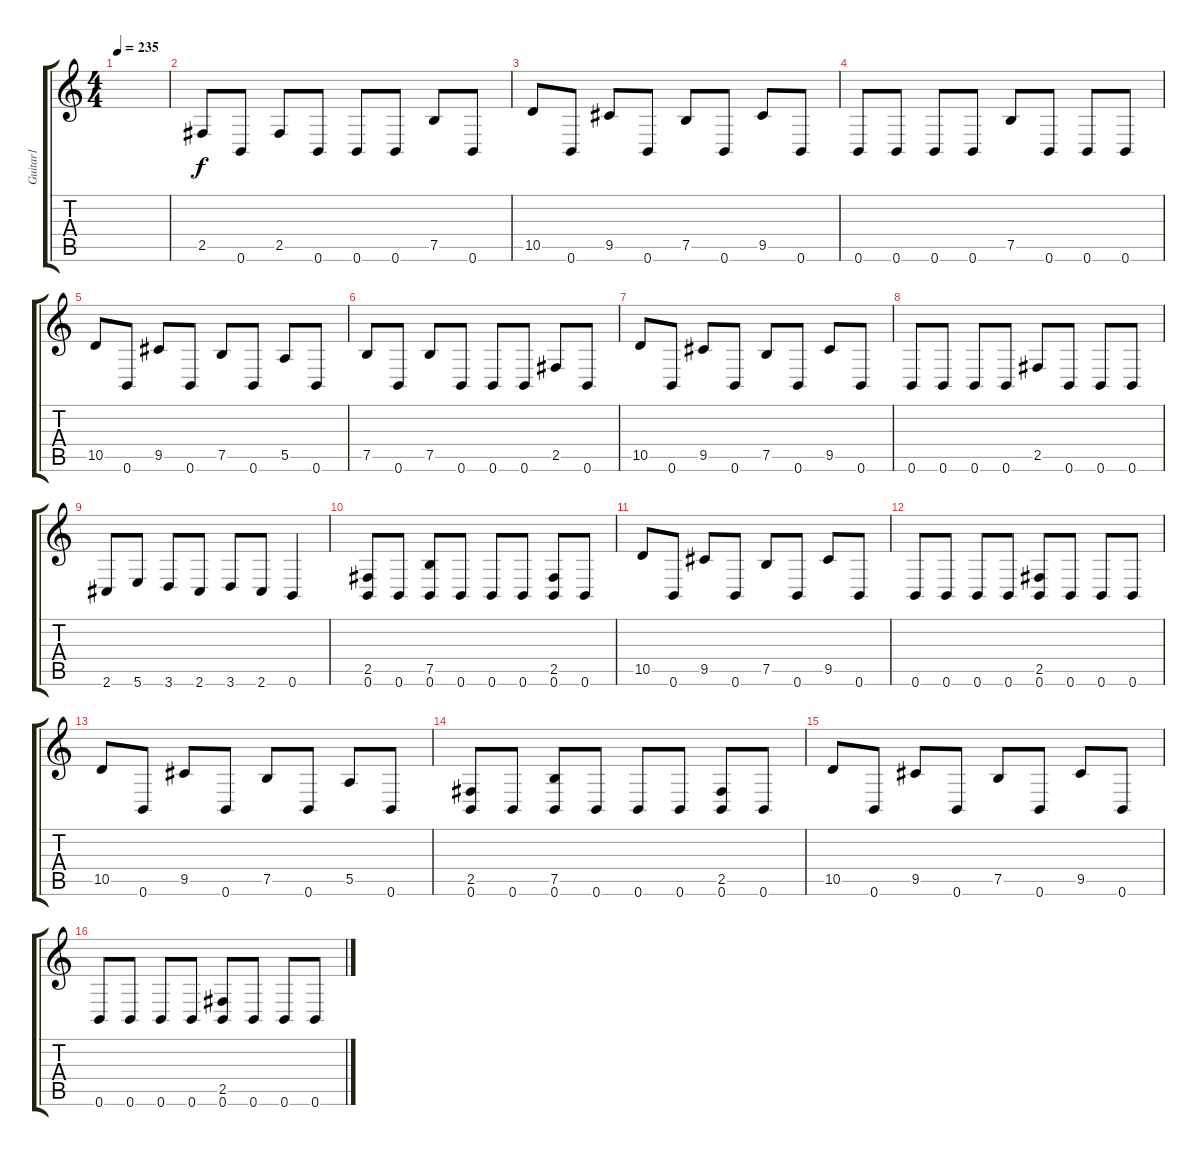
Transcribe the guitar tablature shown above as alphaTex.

\track ("Guitar1" "Guitar1") {instrument distortionguitar}
\staff {score tabs}
\tuning (B3 Gb3 D3 A2 E2 B1) {hide}
\ts (4 4)
\tempo 235
\clef g2
\ks c
|
2.5.8 0.6.8 2.5.8 0.6.8 0.6.8 0.6.8 7.5.8 0.6.8 |
10.5.8 0.6.8 9.5.8 0.6.8 7.5.8 0.6.8 9.5.8 0.6.8 |
0.6.8 0.6.8 0.6.8 0.6.8 7.5.8 0.6.8 0.6.8 0.6.8 |
10.5.8 0.6.8 9.5.8 0.6.8 7.5.8 0.6.8 5.5.8 0.6.8 |
7.5.8 0.6.8 7.5.8 0.6.8 0.6.8 0.6.8 2.5.8 0.6.8 |
10.5.8 0.6.8 9.5.8 0.6.8 7.5.8 0.6.8 9.5.8 0.6.8 |
0.6.8 0.6.8 0.6.8 0.6.8 2.5.8 0.6.8 0.6.8 0.6.8 |
2.6.8 5.6.8 3.6.8 2.6.8 3.6.8 2.6.8 0.6.4 |
(2.5 0.6).8 0.6.8 (7.5 0.6).8 0.6.8 0.6.8 0.6.8 (2.5 0.6).8 0.6.8 |
10.5.8 0.6.8 9.5.8 0.6.8 7.5.8 0.6.8 9.5.8 0.6.8 |
0.6.8 0.6.8 0.6.8 0.6.8 (2.5 0.6).8 0.6.8 0.6.8 0.6.8 |
10.5.8 0.6.8 9.5.8 0.6.8 7.5.8 0.6.8 5.5.8 0.6.8 |
(2.5 0.6).8 0.6.8 (7.5 0.6).8 0.6.8 0.6.8 0.6.8 (2.5 0.6).8 0.6.8 |
10.5.8 0.6.8 9.5.8 0.6.8 7.5.8 0.6.8 9.5.8 0.6.8 |
0.6.8 0.6.8 0.6.8 0.6.8 (2.5 0.6).8 0.6.8 0.6.8 0.6.8
